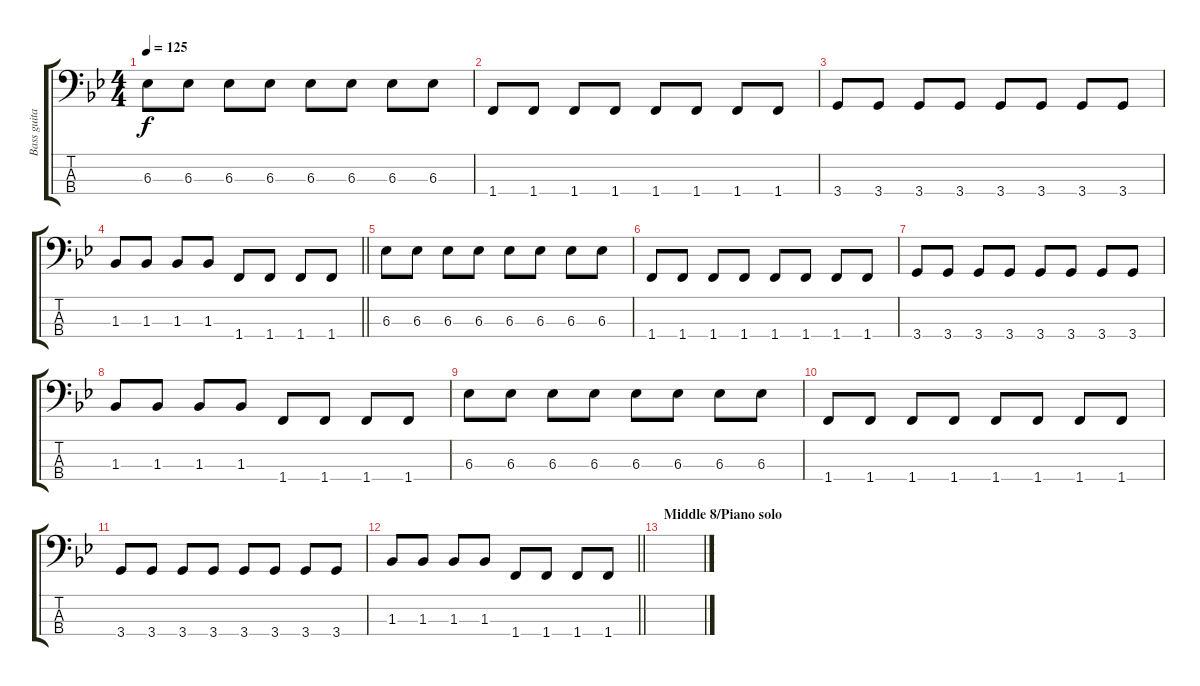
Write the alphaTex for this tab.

\track ("Bass guitar" "Bass guita") {instrument electricbassfinger}
\staff {score tabs}
\tuning (G2 D2 A1 E1) {hide}
\ts (4 4)
\tempo 125
\clef f4
\ks bb
6.3.8{dy f} 6.3.8 6.3.8 6.3.8 6.3.8 6.3.8 6.3.8 6.3.8 |
1.4.8 1.4.8 1.4.8 1.4.8 1.4.8 1.4.8 1.4.8 1.4.8 |
3.4.8 3.4.8 3.4.8 3.4.8 3.4.8 3.4.8 3.4.8 3.4.8 |
\barLineRight lightlight
1.3.8 1.3.8 1.3.8 1.3.8 1.4.8 1.4.8 1.4.8 1.4.8 |
6.3.8 6.3.8 6.3.8 6.3.8 6.3.8 6.3.8 6.3.8 6.3.8 |
1.4.8 1.4.8 1.4.8 1.4.8 1.4.8 1.4.8 1.4.8 1.4.8 |
3.4.8 3.4.8 3.4.8 3.4.8 3.4.8 3.4.8 3.4.8 3.4.8 |
1.3.8 1.3.8 1.3.8 1.3.8 1.4.8 1.4.8 1.4.8 1.4.8 |
6.3.8 6.3.8 6.3.8 6.3.8 6.3.8 6.3.8 6.3.8 6.3.8 |
1.4.8 1.4.8 1.4.8 1.4.8 1.4.8 1.4.8 1.4.8 1.4.8 |
3.4.8 3.4.8 3.4.8 3.4.8 3.4.8 3.4.8 3.4.8 3.4.8 |
\barLineRight lightlight
1.3.8 1.3.8 1.3.8 1.3.8 1.4.8 1.4.8 1.4.8 1.4.8 |
\section ("" "Middle 8/Piano solo")
